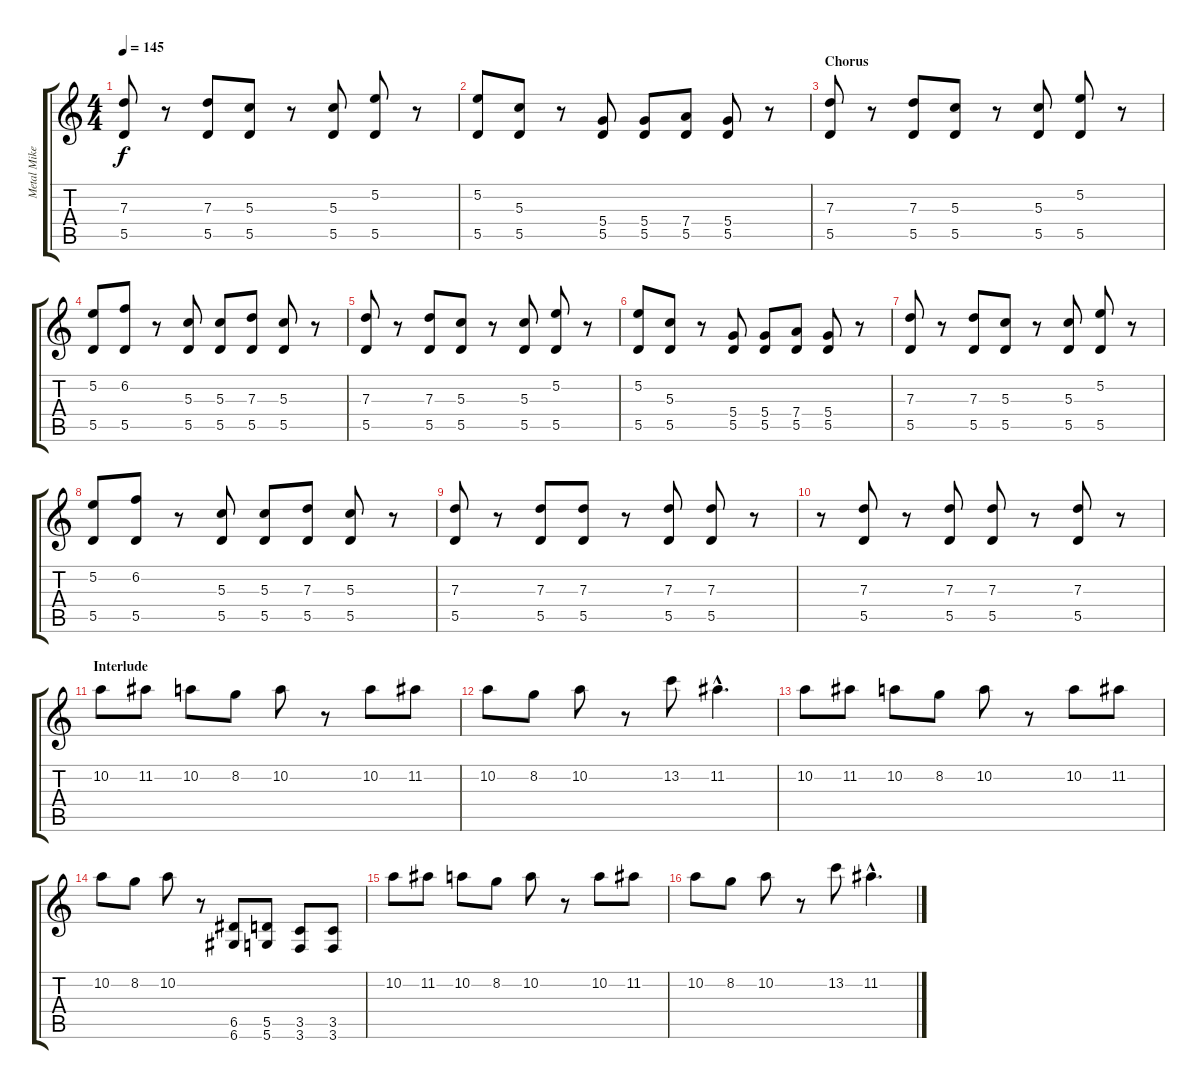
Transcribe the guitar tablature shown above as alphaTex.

\track ("Metal Mike" "Metal Mike") {instrument distortionguitar}
\staff {score tabs}
\tuning (E4 B3 G3 D3 A2 D2) {hide}
\ts (4 4)
\tempo 145
\clef g2
\ks c
(7.3 5.5).8{dy f} r.8 (7.3 5.5).8 (5.3 5.5).8 r.8 (5.3 5.5).8 (5.2 5.5).8 r.8 |
(5.2 5.5).8 (5.3 5.5).8 r.8 (5.4 5.5).8 (5.4 5.5).8 (7.4 5.5).8 (5.4 5.5).8 r.8 |
\section ("" "Chorus")
(7.3 5.5).8 r.8 (7.3 5.5).8 (5.3 5.5).8 r.8 (5.3 5.5).8 (5.2 5.5).8 r.8 |
(5.2 5.5).8 (6.2 5.5).8 r.8 (5.3 5.5).8 (5.3 5.5).8 (7.3 5.5).8 (5.3 5.5).8 r.8 |
(7.3 5.5).8 r.8 (7.3 5.5).8 (5.3 5.5).8 r.8 (5.3 5.5).8 (5.2 5.5).8 r.8 |
(5.2 5.5).8 (5.3 5.5).8 r.8 (5.4 5.5).8 (5.4 5.5).8 (7.4 5.5).8 (5.4 5.5).8 r.8 |
(7.3 5.5).8 r.8 (7.3 5.5).8 (5.3 5.5).8 r.8 (5.3 5.5).8 (5.2 5.5).8 r.8 |
(5.2 5.5).8 (6.2 5.5).8 r.8 (5.3 5.5).8 (5.3 5.5).8 (7.3 5.5).8 (5.3 5.5).8 r.8 |
(7.3 5.5).8 r.8 (7.3 5.5).8 (7.3 5.5).8 r.8 (7.3 5.5).8 (7.3 5.5).8 r.8 |
r.8 (7.3 5.5).8 r.8 (7.3 5.5).8 (7.3 5.5).8 r.8 (7.3 5.5).8 r.8 |
\section ("" "Interlude")
10.2.8 11.2.8 10.2.8 8.2.8 10.2.8 r.8 10.2.8 11.2.8 |
10.2.8 8.2.8 10.2.8 r.8 13.2.8 11.2{hac}.4{d} |
10.2.8 11.2.8 10.2.8 8.2.8 10.2.8 r.8 10.2.8 11.2.8 |
10.2.8 8.2.8 10.2.8 r.8 (6.5 6.6).8 (5.5 5.6).8 (3.5 3.6).8 (3.5 3.6).8 |
10.2.8 11.2.8 10.2.8 8.2.8 10.2.8 r.8 10.2.8 11.2.8 |
10.2.8 8.2.8 10.2.8 r.8 13.2.8 11.2{hac}.4{d}
